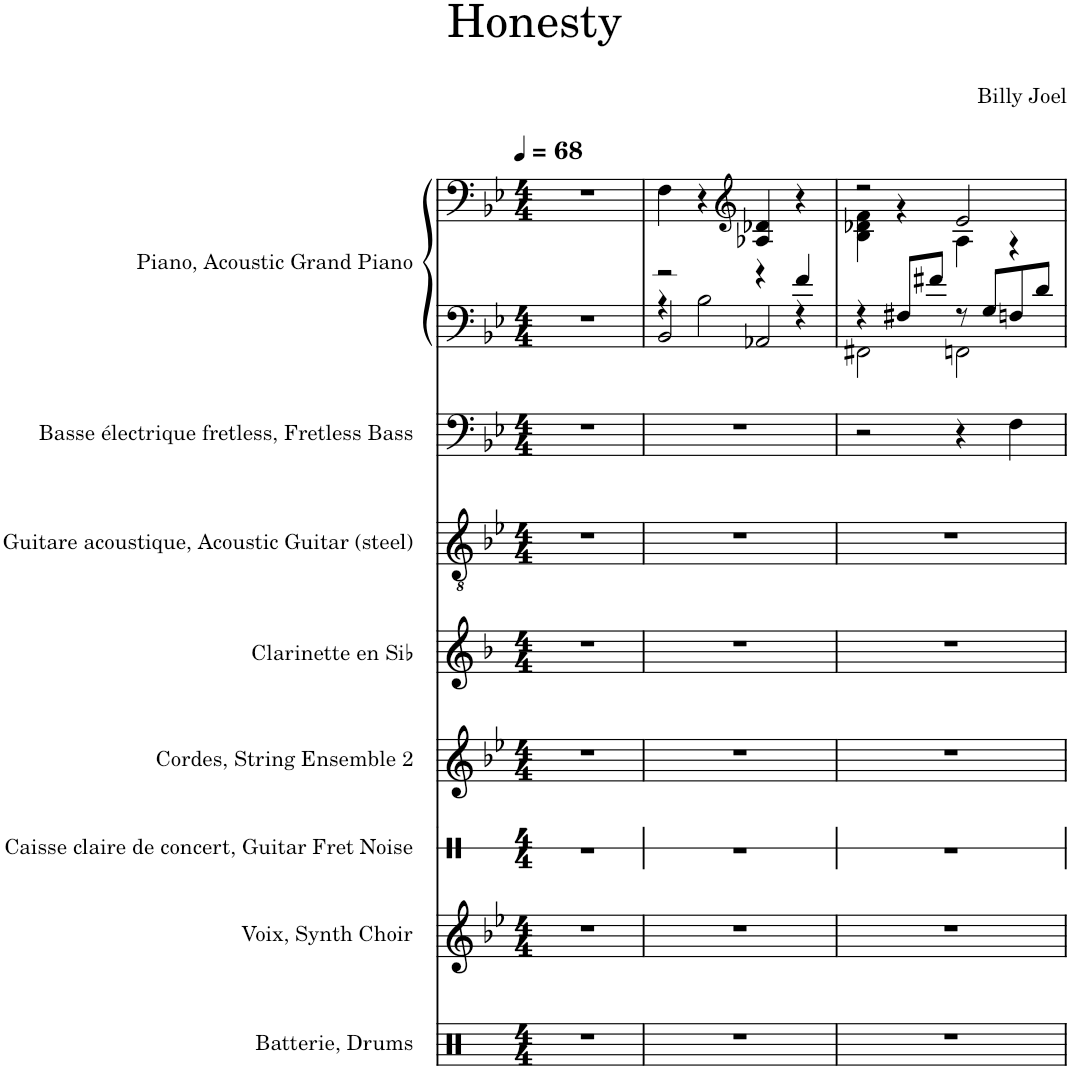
**kern	**kern	**kern	**kern	**kern	**kern	**kern	**kern	**kern
*part8	*part7	*part6	*part5	*part4	*part3	*part2	*part1	*part1
*staff9	*staff8	*staff7	*staff6	*staff5	*staff4	*staff3	*staff2	*staff1
*I"Batterie, Drums	*I"Voix, Synth Choir	*I"Caisse claire de concert, Guitar Fret Noise	*I"Cordes, String Ensemble 2	*I"Clarinette en Sib	*I"Guitare acoustique, Acoustic Guitar (steel)	*I"Basse électrique fretless, Fretless Bass	*I"Piano, Acoustic Grand Piano	*
*I'Bat.	*I'Vx.	*I'C.C. Con.	*I'St.	*I'Clar. Sib	*I'Guit.	*I'B. él. Frtl.	*I'Pia.	*
*	*	*stria1	*	*	*	*	*	*
*clefX	*clefG2	*clefX	*clefG2	*clefG2	*clefGv2	*clefF4	*clefF4	*clefF4
*	*	*	*	*Trd1c2	*	*Trd7c12	*	*
*k[]	*k[b-e-]	*k[b-e-]	*k[b-e-]	*k[b-]	*k[b-e-]	*k[b-e-]	*k[b-e-]	*k[b-e-]
*M4/4	*M4/4	*M4/4	*M4/4	*M4/4	*M4/4	*M4/4	*M4/4	*M4/4
*MM68	*MM68	*MM68	*MM68	*MM68	*MM68	*MM68	*MM68	*MM68
=1	=1	=1	=1	=1	=1	=1	=1	=1
1r	1r	1r	1r	1r	1r	1r	1r	1r
=2	=2	=2	=2	=2	=2	=2	=2	=2
*	*	*	*	*	*	*	*^	*
*	*	*	*	*	*	*	*	*^	*
1r	1r	1r	1r	1r	1r	1r	2r	4r	2BB-/	4F\
.	.	.	.	.	.	.	.	2B-\	.	4r
*	*	*	*	*	*	*	*	*	*	*clefG2
.	.	.	.	.	.	.	4r	.	2AA-X/	4A-X/ 4d-X/
.	.	.	.	.	.	.	4f/	4r	.	4r
*	*	*	*	*	*	*	*	*v	*v	*
=3	=3	=3	=3	=3	=3	=3	=3	=3	=3
*	*	*	*	*	*	*	*	*	*^
1r	1r	1r	1r	1r	1r	2r	4r	2FF#X\	2r	4B-\ 4d-X\ 4f\
.	.	.	.	.	.	.	8F#X/L	.	.	4r
.	.	.	.	.	.	.	8f#X/J	.	.	.
.	.	.	.	.	.	4r	8r	2FFn\	2e-/	4A\
.	.	.	.	.	.	.	8G/L	.	.	.
.	.	.	.	.	.	4F\	8Fn/	.	.	4r
.	.	.	.	.	.	.	8d/J	.	.	.
*	*	*	*	*	*	*	*v	*v	*	*
*	*	*	*	*	*	*	*	*v	*v
=	=	=	=	=	=	=	=	=
*-	*-	*-	*-	*-	*-	*-	*-	*-
